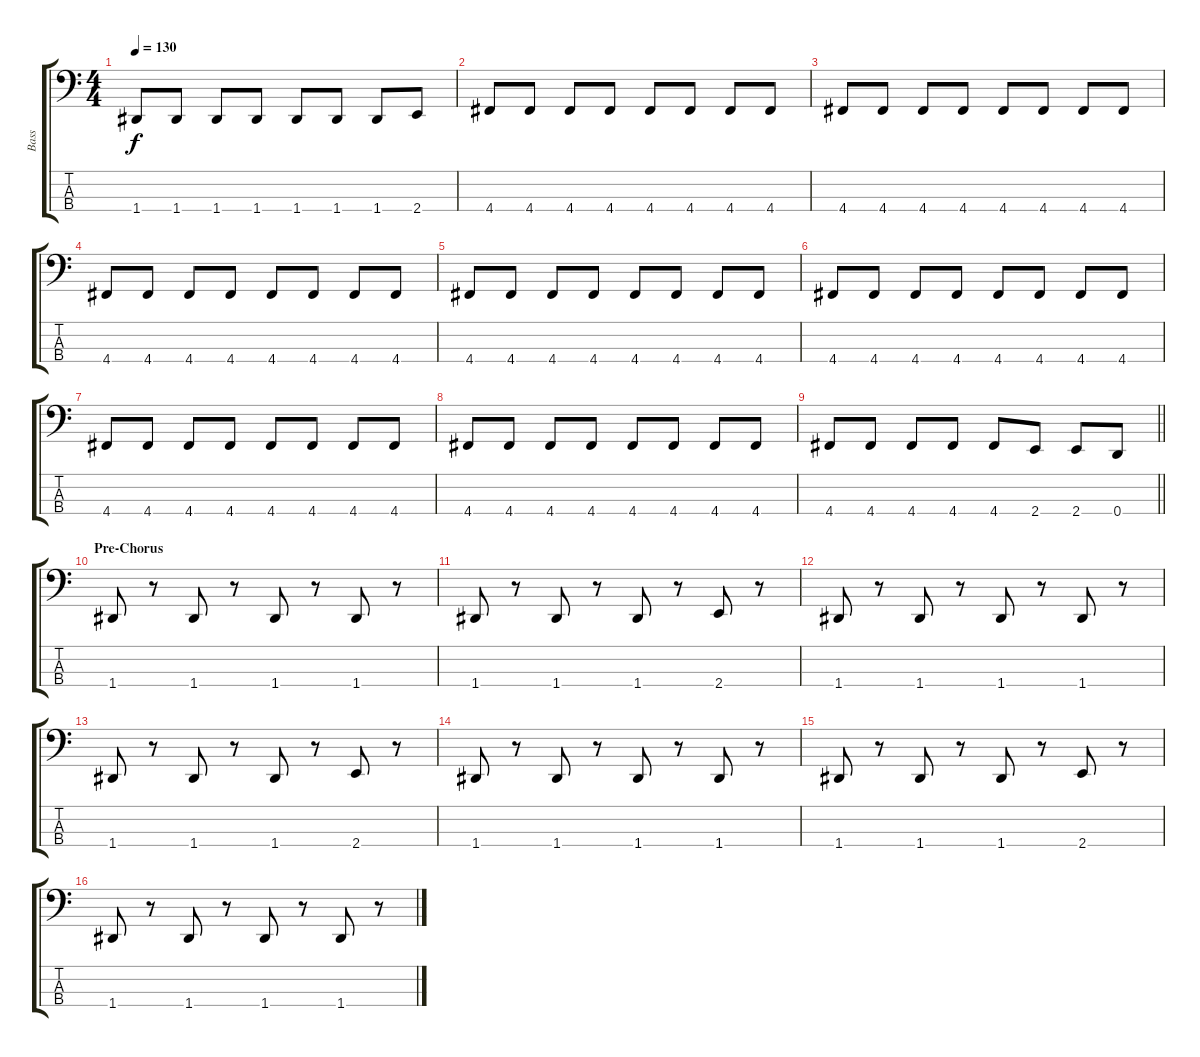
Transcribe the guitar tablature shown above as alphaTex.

\track ("Bass" "Bass") {instrument electricbasspick}
\staff {score tabs}
\tuning (G2 D2 A1 D1) {hide}
\ts (4 4)
\tempo 130
\clef f4
\ks c
1.4.8{dy f} 1.4.8 1.4.8 1.4.8 1.4.8 1.4.8 1.4.8 2.4.8 |
4.4.8 4.4.8 4.4.8 4.4.8 4.4.8 4.4.8 4.4.8 4.4.8 |
4.4.8 4.4.8 4.4.8 4.4.8 4.4.8 4.4.8 4.4.8 4.4.8 |
4.4.8 4.4.8 4.4.8 4.4.8 4.4.8 4.4.8 4.4.8 4.4.8 |
4.4.8 4.4.8 4.4.8 4.4.8 4.4.8 4.4.8 4.4.8 4.4.8 |
4.4.8 4.4.8 4.4.8 4.4.8 4.4.8 4.4.8 4.4.8 4.4.8 |
4.4.8 4.4.8 4.4.8 4.4.8 4.4.8 4.4.8 4.4.8 4.4.8 |
4.4.8 4.4.8 4.4.8 4.4.8 4.4.8 4.4.8 4.4.8 4.4.8 |
\barLineRight lightlight
4.4.8 4.4.8 4.4.8 4.4.8 4.4.8 2.4.8 2.4.8 0.4.8 |
\section ("" "Pre-Chorus")
1.4.8 r.8 1.4.8 r.8 1.4.8 r.8 1.4.8 r.8 |
1.4.8 r.8 1.4.8 r.8 1.4.8 r.8 2.4.8 r.8 |
1.4.8 r.8 1.4.8 r.8 1.4.8 r.8 1.4.8 r.8 |
1.4.8 r.8 1.4.8 r.8 1.4.8 r.8 2.4.8 r.8 |
1.4.8 r.8 1.4.8 r.8 1.4.8 r.8 1.4.8 r.8 |
1.4.8 r.8 1.4.8 r.8 1.4.8 r.8 2.4.8 r.8 |
1.4.8 r.8 1.4.8 r.8 1.4.8 r.8 1.4.8 r.8
